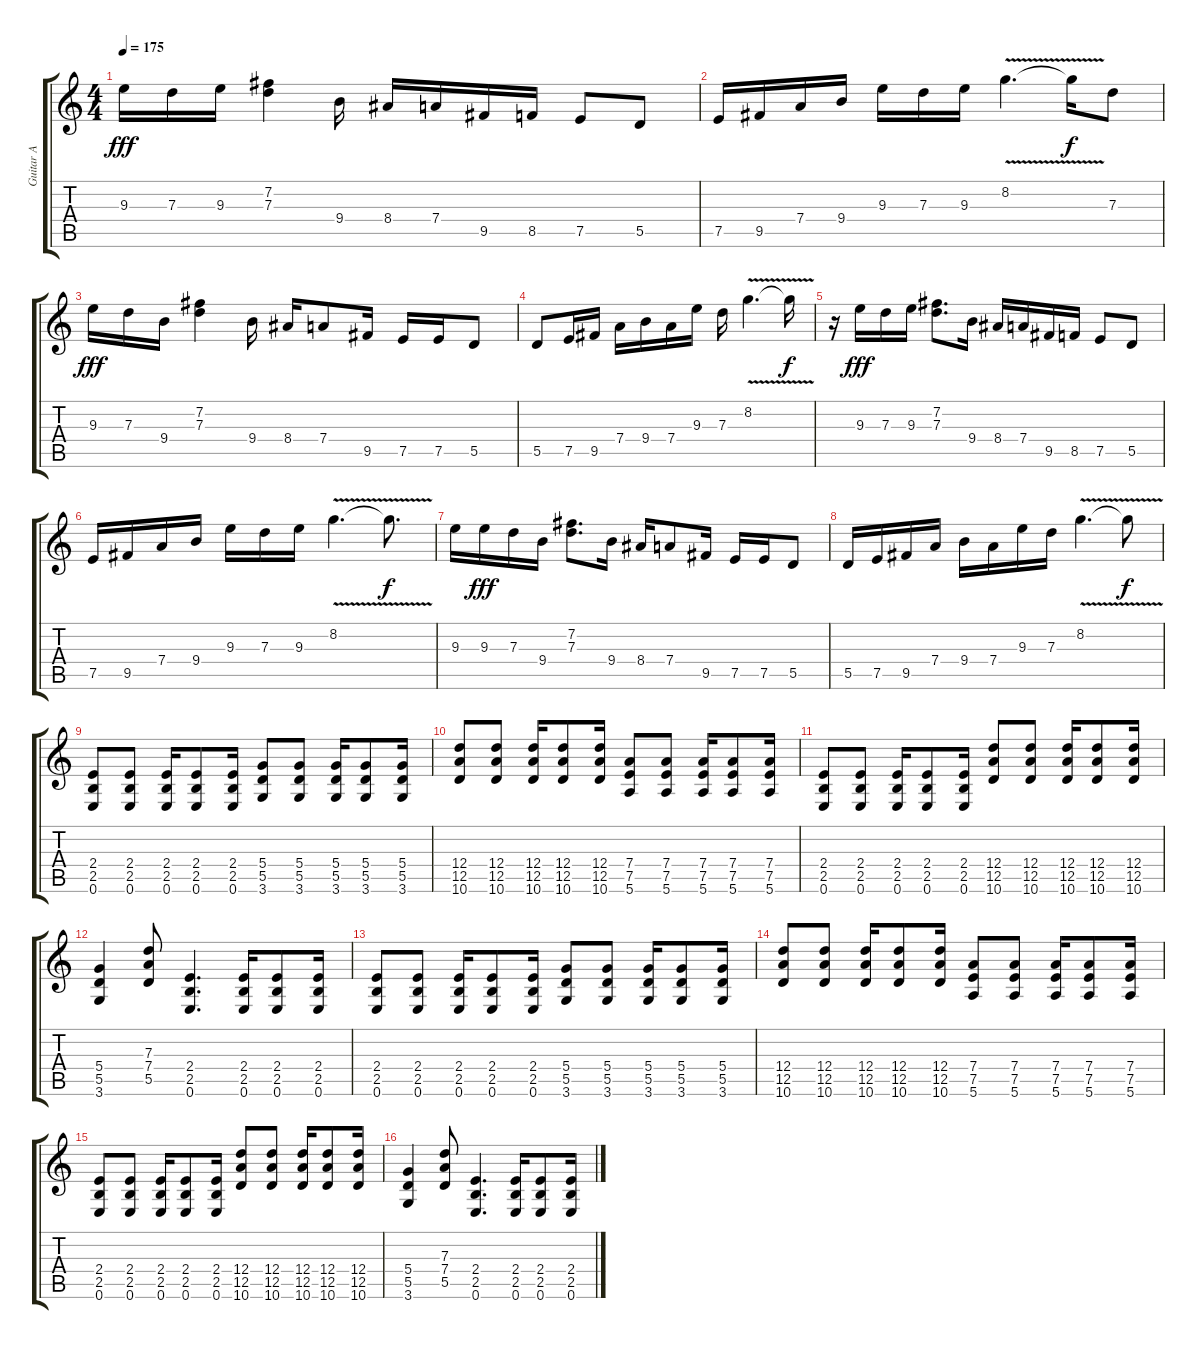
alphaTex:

\track ("Guitar A" "Guitar A") {instrument distortionguitar}
\staff {score tabs}
\tuning (E4 B3 G3 D3 A2 E2) {hide}
\ts (4 4)
\tempo 175
\clef g2
\ks c
9.3.16{dy fff} 7.3.16 9.3.16 (7.2 7.3).4 9.4.16 8.4.16 7.4.16 9.5.16 8.5.16 7.5.8 5.5.8 |
7.5.16 9.5.16 7.4.16 9.4.16 9.3.16 7.3.16 9.3.16 8.2{v}.4{d} 8.2{t}.16{dy f} 7.3.8 |
9.3.16{dy fff} 7.3.16 9.4.16 (7.2 7.3).4 9.4.16 8.4.16 7.4.8 9.5.16 7.5.16 7.5.16 5.5.8 |
5.5.8 7.5.16 9.5.16 7.4.16 9.4.16 7.4.16 9.3.16 7.3.16 8.2{v}.4{d} 8.2{t}.16{dy f} |
r.16 9.3.16{dy fff} 7.3.16 9.3.16 (7.2 7.3).8{d} 9.4.16 8.4.16 7.4.16 9.5.16 8.5.16 7.5.8 5.5.8 |
7.5.16 9.5.16 7.4.16 9.4.16 9.3.16 7.3.16 9.3.16 8.2{v}.4{d} 8.2{t}.8{d dy f} |
9.3.16 9.3.16{dy fff} 7.3.16 9.4.16 (7.2 7.3).8{d} 9.4.16 8.4.16 7.4.8 9.5.16 7.5.16 7.5.16 5.5.8 |
5.5.16 7.5.16 9.5.16 7.4.16 9.4.16 7.4.16 9.3.16 7.3.16 8.2{v}.4{d} 8.2{t}.8{dy f} |
(2.4 2.5 0.6).8 (2.4 2.5 0.6).8 (2.4 2.5 0.6).16 (2.4 2.5 0.6).8 (2.4 2.5 0.6).16 (5.4 5.5 3.6).8 (5.4 5.5 3.6).8 (5.4 5.5 3.6).16 (5.4 5.5 3.6).8 (5.4 5.5 3.6).16 |
(12.4 12.5 10.6).8 (12.4 12.5 10.6).8 (12.4 12.5 10.6).16 (12.4 12.5 10.6).8 (12.4 12.5 10.6).16 (7.4 7.5 5.6).8 (7.4 7.5 5.6).8 (7.4 7.5 5.6).16 (7.4 7.5 5.6).8 (7.4 7.5 5.6).16 |
(2.4 2.5 0.6).8 (2.4 2.5 0.6).8 (2.4 2.5 0.6).16 (2.4 2.5 0.6).8 (2.4 2.5 0.6).16 (12.4 12.5 10.6).8 (12.4 12.5 10.6).8 (12.4 12.5 10.6).16 (12.4 12.5 10.6).8 (12.4 12.5 10.6).16 |
(5.4 5.5 3.6).4 (7.3 7.4 5.5).8 (2.4 2.5 0.6).4{d} (2.4 2.5 0.6).16 (2.4 2.5 0.6).8 (2.4 2.5 0.6).16 |
(2.4 2.5 0.6).8 (2.4 2.5 0.6).8 (2.4 2.5 0.6).16 (2.4 2.5 0.6).8 (2.4 2.5 0.6).16 (5.4 5.5 3.6).8 (5.4 5.5 3.6).8 (5.4 5.5 3.6).16 (5.4 5.5 3.6).8 (5.4 5.5 3.6).16 |
(12.4 12.5 10.6).8 (12.4 12.5 10.6).8 (12.4 12.5 10.6).16 (12.4 12.5 10.6).8 (12.4 12.5 10.6).16 (7.4 7.5 5.6).8 (7.4 7.5 5.6).8 (7.4 7.5 5.6).16 (7.4 7.5 5.6).8 (7.4 7.5 5.6).16 |
(2.4 2.5 0.6).8 (2.4 2.5 0.6).8 (2.4 2.5 0.6).16 (2.4 2.5 0.6).8 (2.4 2.5 0.6).16 (12.4 12.5 10.6).8 (12.4 12.5 10.6).8 (12.4 12.5 10.6).16 (12.4 12.5 10.6).8 (12.4 12.5 10.6).16 |
(5.4 5.5 3.6).4 (7.3 7.4 5.5).8 (2.4 2.5 0.6).4{d} (2.4 2.5 0.6).16 (2.4 2.5 0.6).8 (2.4 2.5 0.6).16
